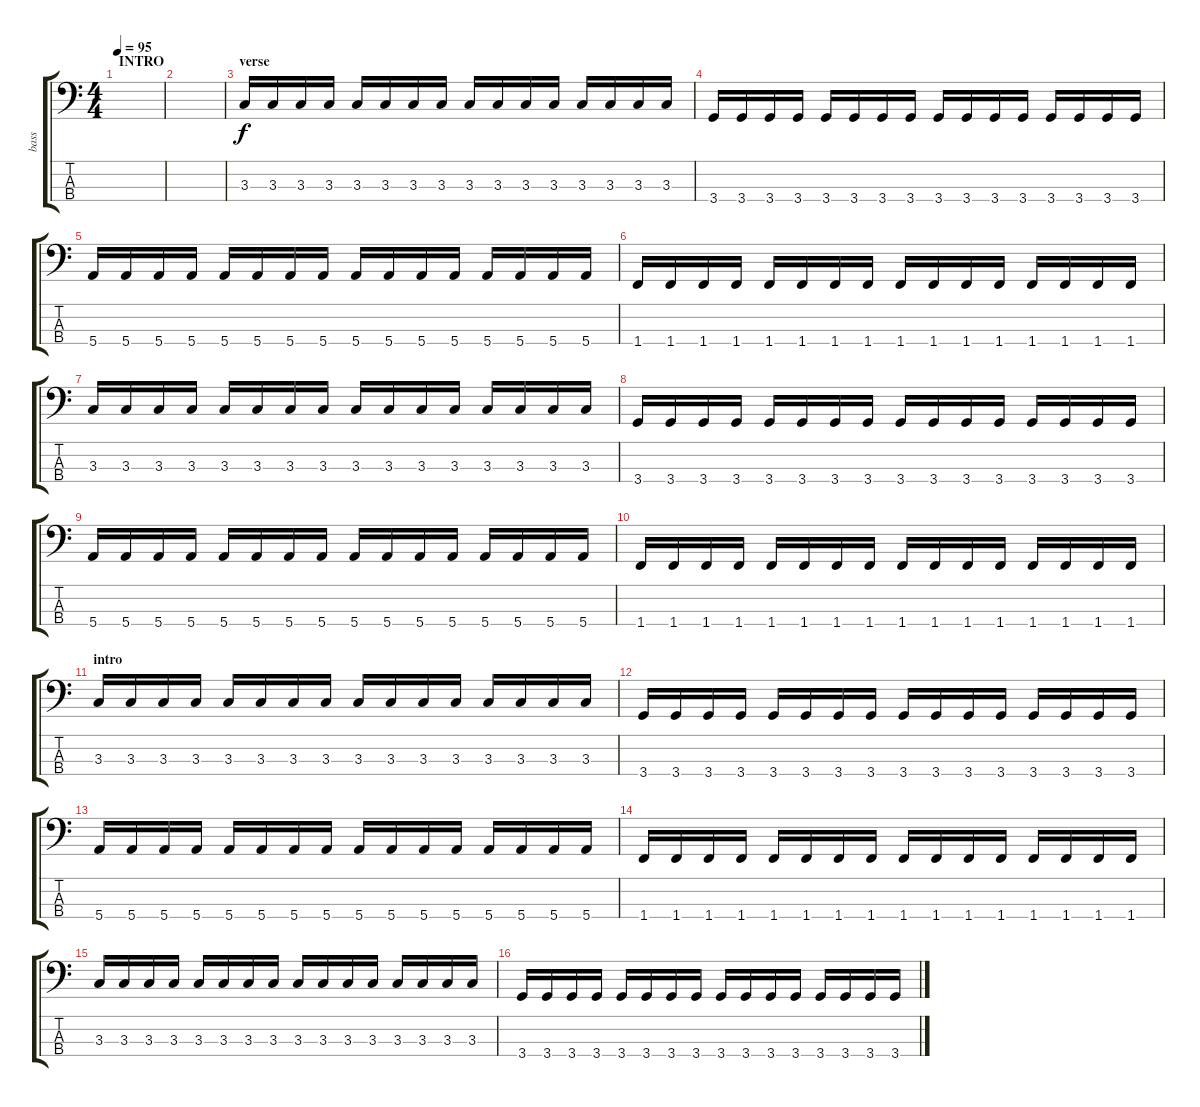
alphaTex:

\track ("bass" "bass") {instrument electricbassfinger}
\staff {score tabs}
\tuning (G2 D2 A1 E1) {hide}
\ts (4 4)
\section ("" "INTRO")
\tempo 95
\clef f4
\ks c
|
|
\section ("" "verse")
3.3.16 3.3.16 3.3.16 3.3.16 3.3.16 3.3.16 3.3.16 3.3.16 3.3.16 3.3.16 3.3.16 3.3.16 3.3.16 3.3.16 3.3.16 3.3.16 |
3.4.16 3.4.16 3.4.16 3.4.16 3.4.16 3.4.16 3.4.16 3.4.16 3.4.16 3.4.16 3.4.16 3.4.16 3.4.16 3.4.16 3.4.16 3.4.16 |
5.4.16 5.4.16 5.4.16 5.4.16 5.4.16 5.4.16 5.4.16 5.4.16 5.4.16 5.4.16 5.4.16 5.4.16 5.4.16 5.4.16 5.4.16 5.4.16 |
1.4.16 1.4.16 1.4.16 1.4.16 1.4.16 1.4.16 1.4.16 1.4.16 1.4.16 1.4.16 1.4.16 1.4.16 1.4.16 1.4.16 1.4.16 1.4.16 |
3.3.16 3.3.16 3.3.16 3.3.16 3.3.16 3.3.16 3.3.16 3.3.16 3.3.16 3.3.16 3.3.16 3.3.16 3.3.16 3.3.16 3.3.16 3.3.16 |
3.4.16 3.4.16 3.4.16 3.4.16 3.4.16 3.4.16 3.4.16 3.4.16 3.4.16 3.4.16 3.4.16 3.4.16 3.4.16 3.4.16 3.4.16 3.4.16 |
5.4.16 5.4.16 5.4.16 5.4.16 5.4.16 5.4.16 5.4.16 5.4.16 5.4.16 5.4.16 5.4.16 5.4.16 5.4.16 5.4.16 5.4.16 5.4.16 |
1.4.16 1.4.16 1.4.16 1.4.16 1.4.16 1.4.16 1.4.16 1.4.16 1.4.16 1.4.16 1.4.16 1.4.16 1.4.16 1.4.16 1.4.16 1.4.16 |
\section ("" "intro")
3.3.16 3.3.16 3.3.16 3.3.16 3.3.16 3.3.16 3.3.16 3.3.16 3.3.16 3.3.16 3.3.16 3.3.16 3.3.16 3.3.16 3.3.16 3.3.16 |
3.4.16 3.4.16 3.4.16 3.4.16 3.4.16 3.4.16 3.4.16 3.4.16 3.4.16 3.4.16 3.4.16 3.4.16 3.4.16 3.4.16 3.4.16 3.4.16 |
5.4.16 5.4.16 5.4.16 5.4.16 5.4.16 5.4.16 5.4.16 5.4.16 5.4.16 5.4.16 5.4.16 5.4.16 5.4.16 5.4.16 5.4.16 5.4.16 |
1.4.16 1.4.16 1.4.16 1.4.16 1.4.16 1.4.16 1.4.16 1.4.16 1.4.16 1.4.16 1.4.16 1.4.16 1.4.16 1.4.16 1.4.16 1.4.16 |
3.3.16 3.3.16 3.3.16 3.3.16 3.3.16 3.3.16 3.3.16 3.3.16 3.3.16 3.3.16 3.3.16 3.3.16 3.3.16 3.3.16 3.3.16 3.3.16 |
3.4.16 3.4.16 3.4.16 3.4.16 3.4.16 3.4.16 3.4.16 3.4.16 3.4.16 3.4.16 3.4.16 3.4.16 3.4.16 3.4.16 3.4.16 3.4.16
